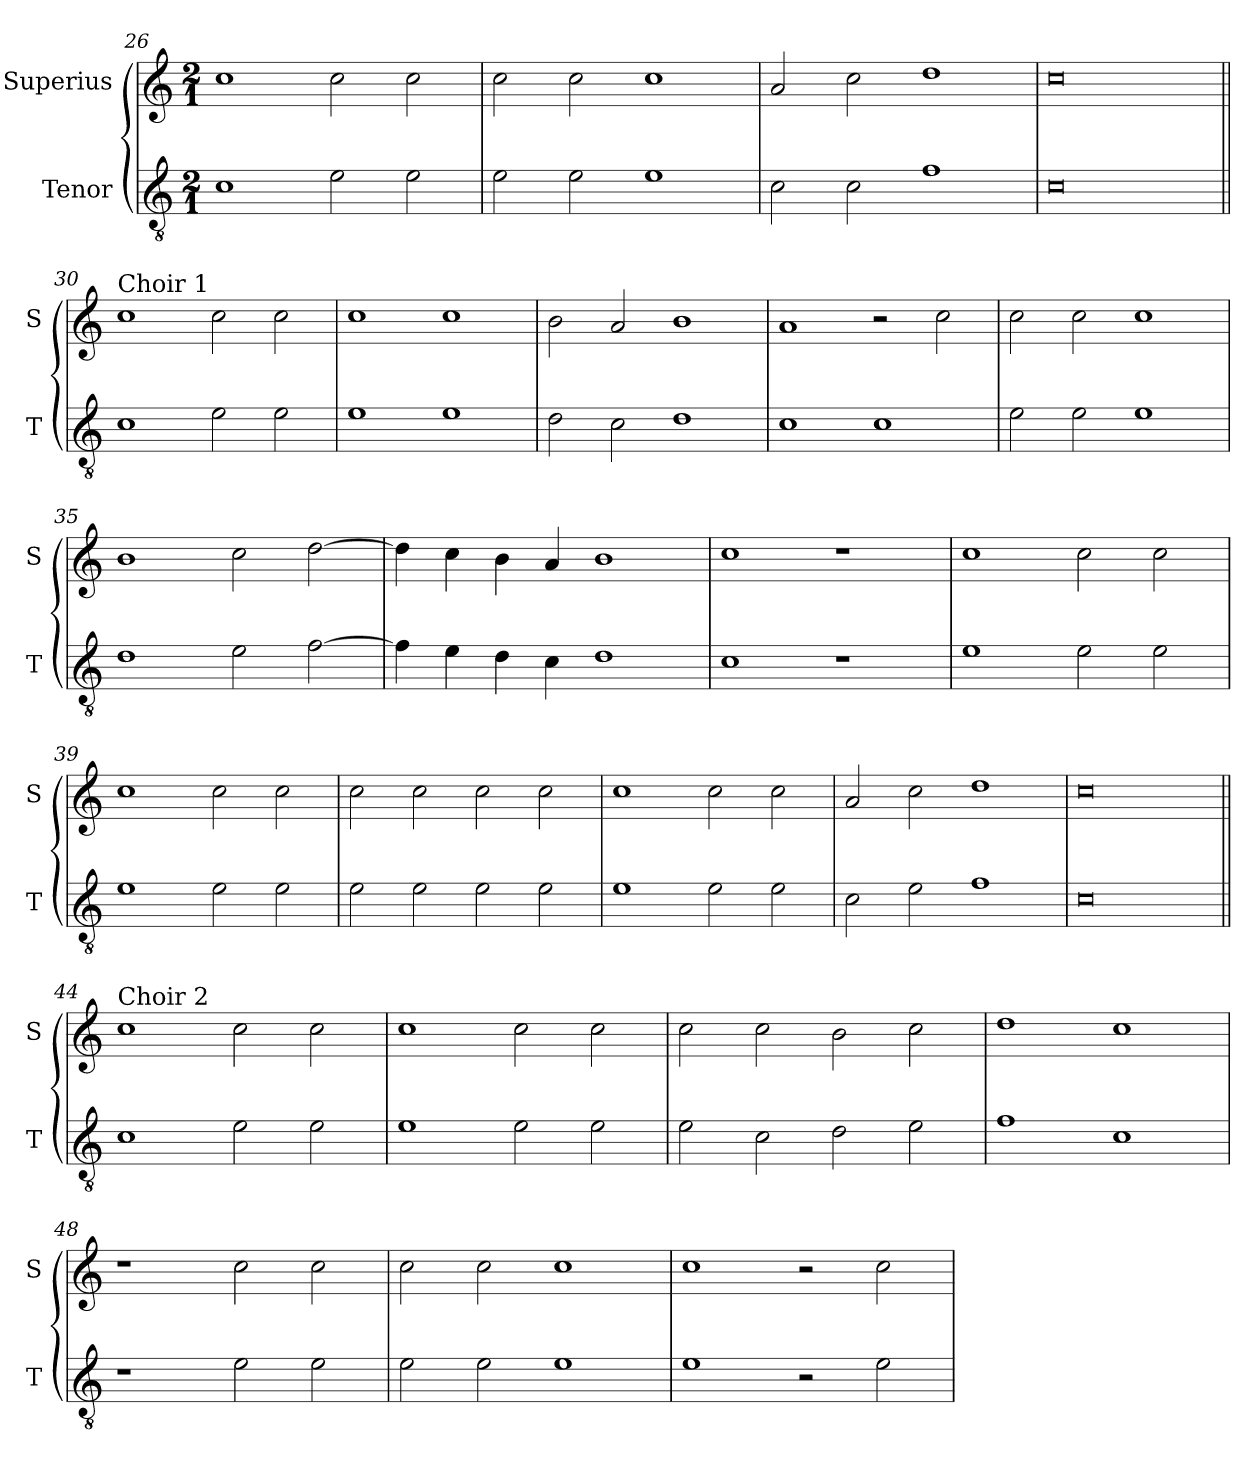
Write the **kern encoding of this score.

**kern	**kern
*part2	*part1
*staff2	*staff1
*I"Tenor	*I"Superius
*I'T	*I'S
*clefGv2	*clefG2
*k[]	*k[]
*M2/1	*M2/1
=26	=26
1c	1cc
2e\	2cc\
2e\	2cc\
=27	=27
2e\	2cc\
2e\	2cc\
1e	1cc
=28	=28
2c\	2a/
2c\	2cc\
1f	1dd
=29	=29
0c	0cc
=30||	=30||
!	!LO:TX:a:t=Choir 1
1c	1cc
2e\	2cc\
2e\	2cc\
=31	=31
1e	1cc
1e	1cc
=32	=32
2d\	2b\
2c\	2a/
1d	1b
=33	=33
1c	1a
1c	2r
.	2cc\
=34	=34
2e\	2cc\
2e\	2cc\
1e	1cc
=35	=35
1d	1b
2e\	2cc\
[2f\	[2dd\
=36	=36
4f\]	4dd\]
4e\	4cc\
4d\	4b\
4c\	4a/
1d	1b
=37	=37
1c	1cc
1r	1r
=38	=38
1e	1cc
2e\	2cc\
2e\	2cc\
=39	=39
1e	1cc
2e\	2cc\
2e\	2cc\
=40	=40
2e\	2cc\
2e\	2cc\
2e\	2cc\
2e\	2cc\
=41	=41
1e	1cc
2e\	2cc\
2e\	2cc\
=42	=42
2c\	2a/
2e\	2cc\
1f	1dd
=43	=43
0c	0cc
=44||	=44||
!	!LO:TX:a:t=Choir 2
1c	1cc
2e\	2cc\
2e\	2cc\
=45	=45
1e	1cc
2e\	2cc\
2e\	2cc\
=46	=46
2e\	2cc\
2c\	2cc\
2d\	2b\
2e\	2cc\
=47	=47
1f	1dd
1c	1cc
=48	=48
1r	1r
2e\	2cc\
2e\	2cc\
=49	=49
2e\	2cc\
2e\	2cc\
1e	1cc
=50	=50
1e	1cc
2r	2r
2e\	2cc\
=	=
*-	*-
